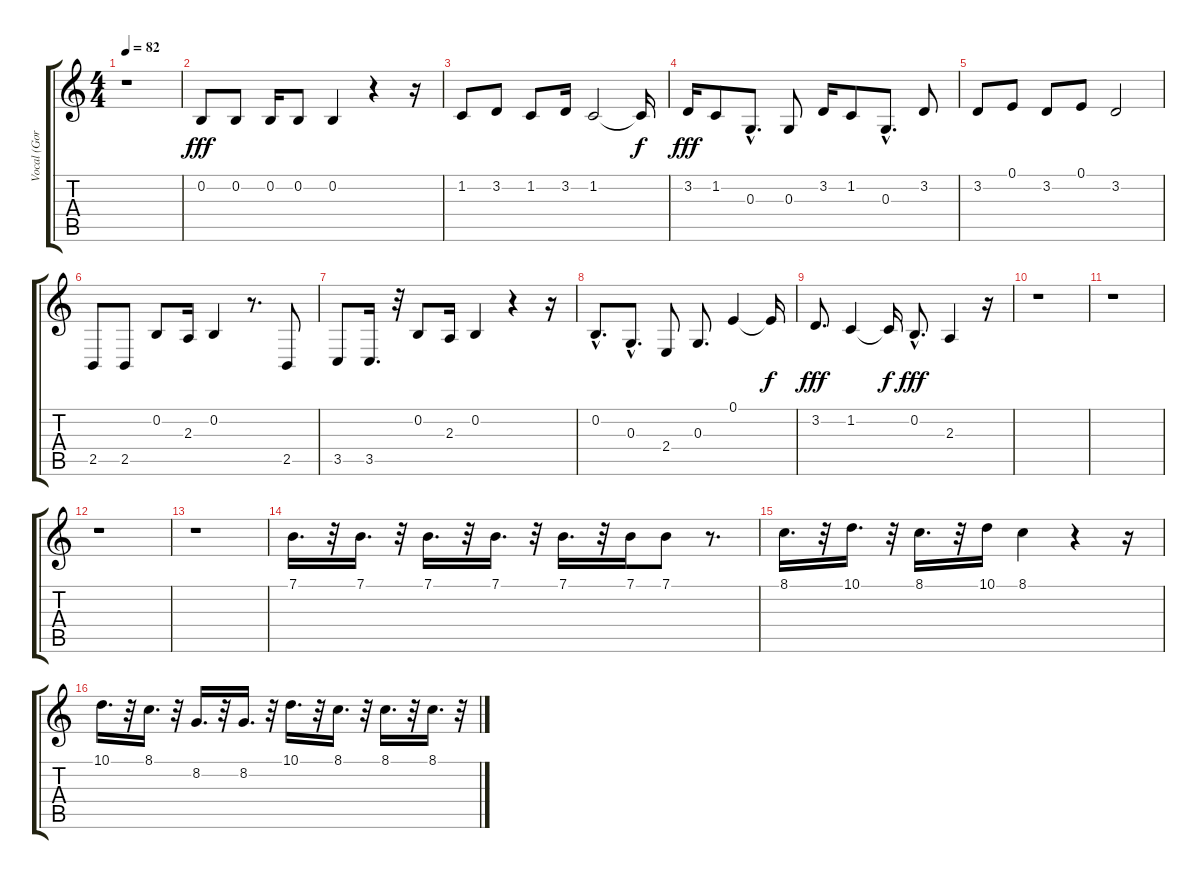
\track ("Vocal (Gorshok)" "Vocal (Gor") {instrument oboe}
\staff {score tabs}
\tuning (E4 B3 G3 D3 A2 E2) {hide}
\ts (4 4)
\tempo 82
\clef g2
\ks c
r.1{dy fff instrument oboe} |
0.2.8 0.2.8 0.2.16 0.2.8 0.2.4 r.4 r.16 |
1.2.8 3.2.8 1.2.8 3.2.16 1.2.2 1.2{t}.16{dy f} |
3.2.16{dy fff} 1.2.8 0.3{hac}.8{d} 0.3.8 3.2.16 1.2.8 0.3{hac}.8{d} 3.2.8 |
3.2.8 0.1.8 3.2.8 0.1.8 3.2.2 |
2.5.8 2.5.8 0.2.8 2.3.16 0.2.4 r.8{d} 2.5.8 |
3.5.8 3.5.16{d} r.32 0.2.8 2.3.16 0.2.4 r.4 r.16 |
0.2{hac}.8{d} 0.3{hac}.8{d} 2.4.8 0.3.8{d} 0.1.4 0.1{t}.16{dy f} |
3.2.8{d dy fff} 1.2.4 1.2{t}.16{dy f} 0.2{hac}.8{d dy fff} 2.3.4 r.16 |
r.1 |
r.1 |
r.1 |
r.1 |
7.1.16{d} r.32 7.1.16{d} r.32 7.1.16{d} r.32 7.1.16{d} r.32 7.1.16{d} r.32 7.1.16 7.1.8 r.8{d} |
8.1.16{d} r.32 10.1.16{d} r.32 8.1.16{d} r.32 10.1.16 8.1.4 r.4 r.16 |
10.1.16{d} r.32 8.1.16{d} r.32 8.2.16{d} r.32 8.2.16{d} r.32 10.1.16{d} r.32 8.1.16{d} r.32 8.1.16{d} r.32 8.1.16{d} r.32
